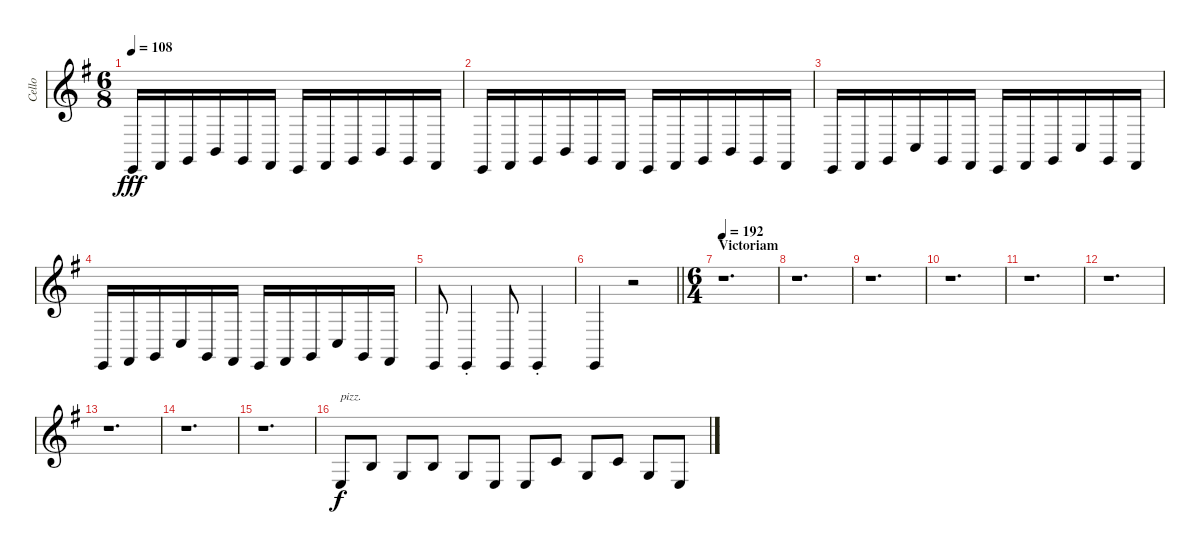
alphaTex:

\track ("Cello" "Cello") {instrument stringensemble1}
\staff {score}
\tuning (A3 D3 G2 C2) {hide}
\ts (6 8)
\tempo 108
\clef g2
\ks eminor
4.4.16{dy fff} 6.4.16 7.4.16 4.3.16 7.4.16 6.4.16 4.4.16 6.4.16 7.4.16 4.3.16 7.4.16 6.4.16 |
4.4.16 6.4.16 7.4.16 4.3.16 7.4.16 6.4.16 4.4.16 6.4.16 7.4.16 4.3.16 7.4.16 6.4.16 |
4.4.16 6.4.16 7.4.16 5.3.16 7.4.16 6.4.16 4.4.16 6.4.16 7.4.16 5.3.16 7.4.16 6.4.16 |
4.4.16 6.4.16 7.4.16 5.3.16 7.4.16 6.4.16 4.4.16 6.4.16 7.4.16 5.3.16 7.4.16 6.4.16 |
4.4.8 4.4{st}.4 4.4.8 4.4{st}.4 |
\barLineRight lightlight
4.4.4 r.2 |
\ts (6 4)
\section ("" "Victoriam")
\tempo 192
r.1{d} |
r.1{d} |
r.1{d} |
r.1{d} |
r.1{d} |
r.1{d} |
r.1{d} |
r.1{d} |
r.1{d} |
2.2.8{txt "pizz." dy f instrument pizzicatostrings} 2.1.8 5.2.8 2.1.8 5.2.8 2.2.8 2.2.8 3.1.8 5.2.8 3.1.8 5.2.8 2.2.8
